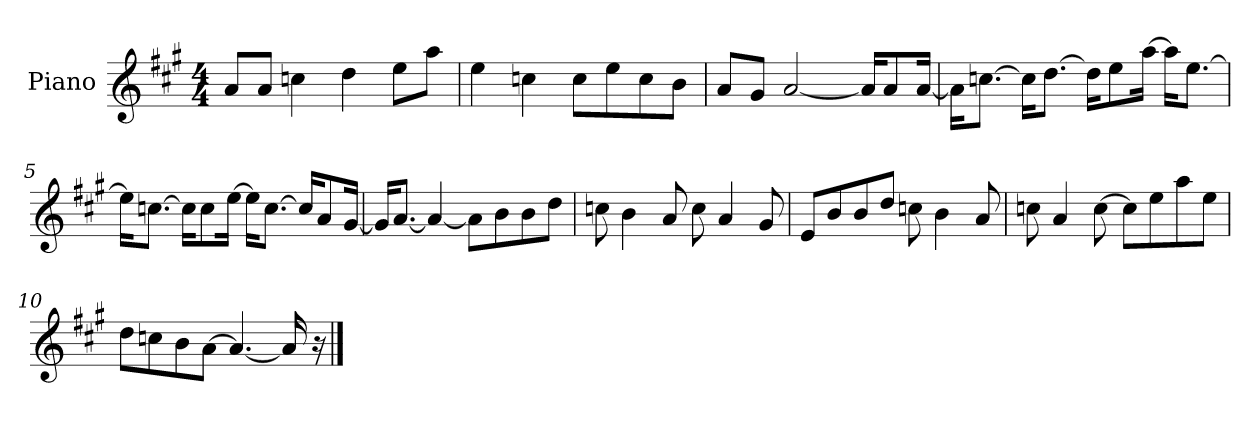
**kern
*part1
*staff1
*I"Piano
*I'P-no
*clefG2
*k[f#c#g#]
*M4/4
*MM90
=1
8a/L
8a/J
4ccn\
4dd\
8ee\L
8aa\J
=2
4ee\
4ccn\
8cc\L
8ee\
8cc\
8b\J
=3
8a/L
8g#/J
[2a/
16a/KL]
8a/
[16a/Jk
=4
16a\KL]
[8.ccn\J
16cc\KL]
[8.dd\J
16dd\KL]
8ee\
[16aa\Jk
16aa\KL]
[8.ee\J
!!LO:LB:g=z
=5
16ee\KL]
[8.ccn\J
16cc\KL]
8cc\
[16ee\Jk
16ee\KL]
[8.cc\J
16cc/KL]
8a/
[16g#/Jk
=6
16g#/KL]
[8.a/J
4a/_
8a\L]
8b\
8b\
8dd\J
=7
8ccn\
4b\
8a/
8cc\
4a/
8g#/
=8
8e/L
8b/
8b/
8dd/J
8ccn\
4b\
8a/
!!LO:LB:g=z
=9
8ccn\
4a/
[8cc\
8cc\L]
8ee\
8aa\
8ee\J
=10
8dd\L
8ccn\
8b\
[8a\J
4.a/_
16a/]
16r
==
*-
